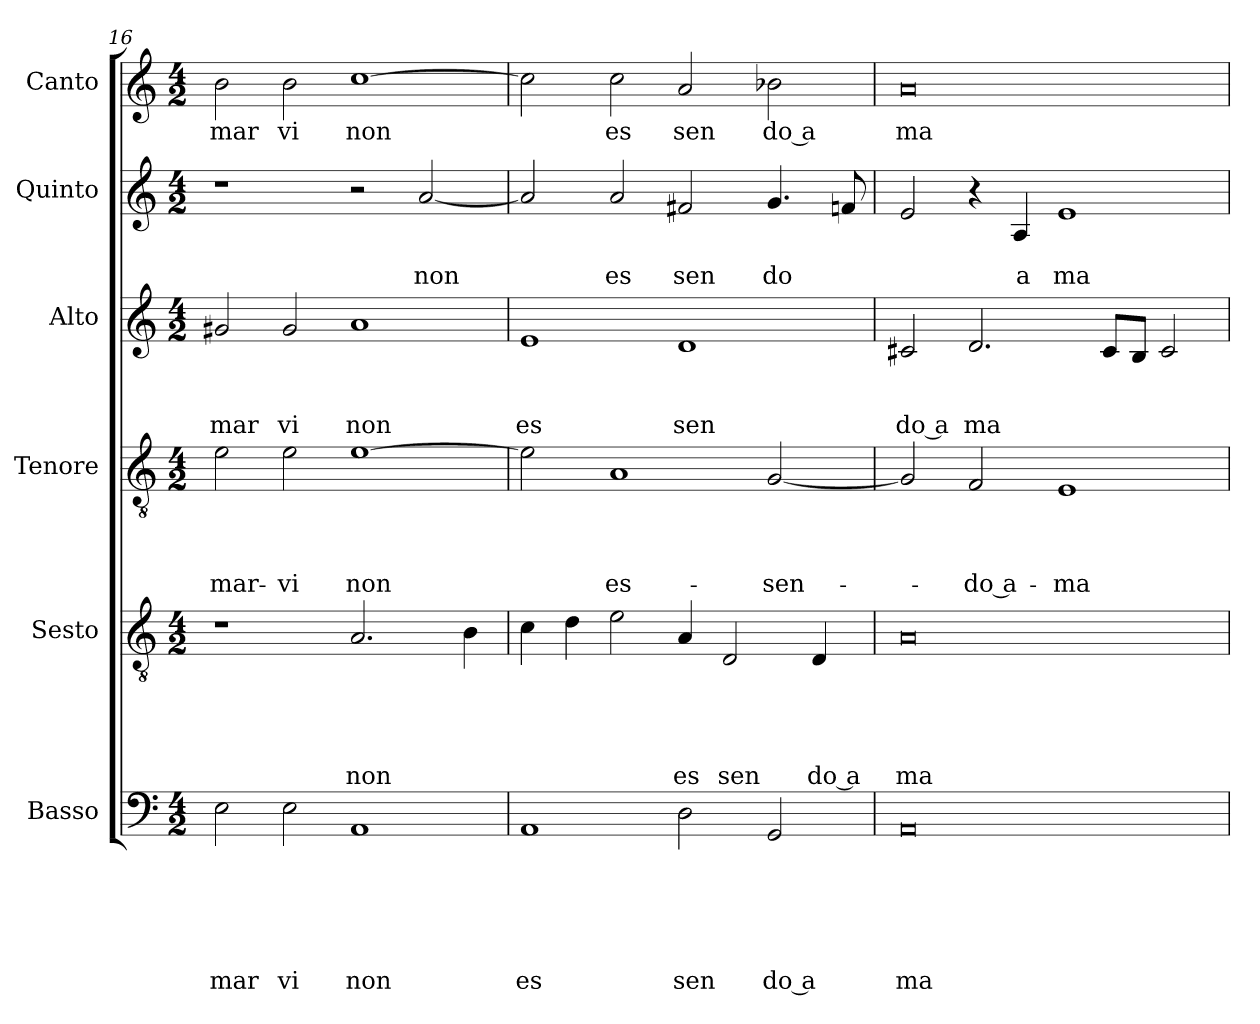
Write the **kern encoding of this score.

**kern	**text	**text	**text	**text	**text	**text	**kern	**text	**text	**text	**text	**text	**kern	**text	**text	**text	**text	**kern	**text	**text	**text	**kern	**text	**text	**kern	**text
*part6	*part6	*part6	*part6	*part6	*part6	*part6	*part5	*part5	*part5	*part5	*part5	*part5	*part4	*part4	*part4	*part4	*part4	*part3	*part3	*part3	*part3	*part2	*part2	*part2	*part1	*part1
*staff6	*staff6	*staff6	*staff6	*staff6	*staff6	*staff6	*staff5	*staff5	*staff5	*staff5	*staff5	*staff5	*staff4	*staff4	*staff4	*staff4	*staff4	*staff3	*staff3	*staff3	*staff3	*staff2	*staff2	*staff2	*staff1	*staff1
*I"Basso	*	*	*	*	*	*	*I"Sesto	*	*	*	*	*	*I"Tenore	*	*	*	*	*I"Alto	*	*	*	*I"Quinto	*	*	*I"Canto	*
*clefF4	*	*	*	*	*	*	*clefGv2	*	*	*	*	*	*clefGv2	*	*	*	*	*clefG2	*	*	*	*clefG2	*	*	*clefG2	*
*k[]	*	*	*	*	*	*	*k[]	*	*	*	*	*	*k[]	*	*	*	*	*k[]	*	*	*	*k[]	*	*	*k[]	*
*C:	*	*	*	*	*	*	*C:	*	*	*	*	*	*C:	*	*	*	*	*C:	*	*	*	*C:	*	*	*C:	*
*M4/2	*	*	*	*	*	*	*M4/2	*	*	*	*	*	*M4/2	*	*	*	*	*M4/2	*	*	*	*M4/2	*	*	*M4/2	*
=16	=16	=16	=16	=16	=16	=16	=16	=16	=16	=16	=16	=16	=16	=16	=16	=16	=16	=16	=16	=16	=16	=16	=16	=16	=16	=16
!	!	!	!	!	!	!LO:LY:b	!	!	!	!	!	!	!	!	!	!	!LO:LY:b	!	!	!	!LO:LY:b	!	!	!	!	!LO:LY:b
2E\	.	.	.	.	.	mar	1r	.	.	.	.	.	2e\	.	.	.	-mar-	2g#X/	.	.	mar	1r	.	.	2b\	mar
!	!	!	!	!	!	!LO:LY:b	!	!	!	!	!	!	!	!	!	!	!LO:LY:b	!	!	!	!LO:LY:b	!	!	!	!	!LO:LY:b
2E\	.	.	.	.	.	vi	.	.	.	.	.	.	2e\	.	.	.	-vi	2g#/	.	.	vi	.	.	.	2b\	vi
!	!	!	!	!	!	!LO:LY:b	!	!	!	!	!	!LO:LY:b	!	!	!	!	!LO:LY:b	!	!	!	!LO:LY:b	!	!	!	!	!LO:LY:b
1AA	.	.	.	.	.	non	2.A/	.	.	.	.	non	[>1e	.	.	.	non	1a	.	.	non	2r	.	.	[>1cc	non
!	!	!	!	!	!	!	!	!	!	!	!	!	!	!	!	!	!	!	!	!	!	!	!	!LO:LY:b	!	!
.	.	.	.	.	.	.	.	.	.	.	.	.	.	.	.	.	.	.	.	.	.	[<2a/	.	non	.	.
.	.	.	.	.	.	.	4B\	.	.	.	.	.	.	.	.	.	.	.	.	.	.	.	.	.	.	.
=17	=17	=17	=17	=17	=17	=17	=17	=17	=17	=17	=17	=17	=17	=17	=17	=17	=17	=17	=17	=17	=17	=17	=17	=17	=17	=17
!	!	!	!	!	!	!LO:LY:b	!	!	!	!	!	!	!	!	!	!	!	!	!	!	!LO:LY:b	!	!	!	!	!
1AA	.	.	.	.	.	es	4c\	.	.	.	.	.	2e\]	.	.	.	.	1e	.	.	es	2a/]	.	.	2cc\]	.
.	.	.	.	.	.	.	4d\	.	.	.	.	.	.	.	.	.	.	.	.	.	.	.	.	.	.	.
!	!	!	!	!	!	!	!	!	!	!	!	!	!	!	!	!	!LO:LY:b	!	!	!	!	!	!	!LO:LY:b	!	!LO:LY:b
.	.	.	.	.	.	.	2e\	.	.	.	.	.	1A	.	.	.	es-	.	.	.	.	2a/	.	es	2cc\	es
!	!	!	!	!	!	!LO:LY:b	!	!	!	!	!	!LO:LY:b	!	!	!	!	!	!	!	!	!LO:LY:b	!	!	!LO:LY:b	!	!LO:LY:b
2D\	.	.	.	.	.	sen	4A/	.	.	.	.	es	.	.	.	.	.	1d	.	.	sen	2f#X/	.	sen	2a/	sen
!	!	!	!	!	!	!	!	!	!	!	!	!LO:LY:b	!	!	!	!	!	!	!	!	!	!	!	!	!	!
.	.	.	.	.	.	.	2D/	.	.	.	.	sen	.	.	.	.	.	.	.	.	.	.	.	.	.	.
!	!	!	!	!	!	!LO:LY:b:rj	!	!	!	!	!	!	!	!	!	!	!LO:LY:b	!	!	!	!	!	!	!LO:LY:b	!	!LO:LY:b:rj
2GG/	.	.	.	.	.	do a	.	.	.	.	.	.	[<2G/	.	.	.	-sen-	.	.	.	.	4.g/	.	do	2b-X\	do a
!	!	!	!	!	!	!	!	!	!	!	!	!LO:LY:b:rj	!	!	!	!	!	!	!	!	!	!	!	!	!	!
.	.	.	.	.	.	.	4D/	.	.	.	.	do a	.	.	.	.	.	.	.	.	.	.	.	.	.	.
.	.	.	.	.	.	.	.	.	.	.	.	.	.	.	.	.	.	.	.	.	.	8fn/	.	.	.	.
=18	=18	=18	=18	=18	=18	=18	=18	=18	=18	=18	=18	=18	=18	=18	=18	=18	=18	=18	=18	=18	=18	=18	=18	=18	=18	=18
!	!	!	!	!	!	!LO:LY:b	!	!	!	!	!	!LO:LY:b	!	!	!	!	!	!	!	!	!LO:LY:b:rj	!	!	!	!	!LO:LY:b
0AA	.	.	.	.	.	ma	0A	.	.	.	.	ma	2G/]	.	.	.	.	2c#X/	.	.	do a	2e/	.	.	0a	ma
!	!	!	!	!	!	!	!	!	!	!	!	!	!	!	!	!	!LO:LY:b:rj	!	!	!	!LO:LY:b	!	!	!	!	!
.	.	.	.	.	.	.	.	.	.	.	.	.	2F/	.	.	.	-do a-	2.d/	.	.	ma	4r	.	.	.	.
!	!	!	!	!	!	!	!	!	!	!	!	!	!	!	!	!	!	!	!	!	!	!	!	!LO:LY:b	!	!
.	.	.	.	.	.	.	.	.	.	.	.	.	.	.	.	.	.	.	.	.	.	4A/	.	a	.	.
!	!	!	!	!	!	!	!	!	!	!	!	!	!	!	!	!	!LO:LY:b	!	!	!	!	!	!	!LO:LY:b	!	!
.	.	.	.	.	.	.	.	.	.	.	.	.	1E	.	.	.	-ma-	.	.	.	.	1e	.	ma	.	.
.	.	.	.	.	.	.	.	.	.	.	.	.	.	.	.	.	.	8c#/L	.	.	.	.	.	.	.	.
.	.	.	.	.	.	.	.	.	.	.	.	.	.	.	.	.	.	8B/J	.	.	.	.	.	.	.	.
.	.	.	.	.	.	.	.	.	.	.	.	.	.	.	.	.	.	2c#/	.	.	.	.	.	.	.	.
=	=	=	=	=	=	=	=	=	=	=	=	=	=	=	=	=	=	=	=	=	=	=	=	=	=	=
*-	*-	*-	*-	*-	*-	*-	*-	*-	*-	*-	*-	*-	*-	*-	*-	*-	*-	*-	*-	*-	*-	*-	*-	*-	*-	*-
